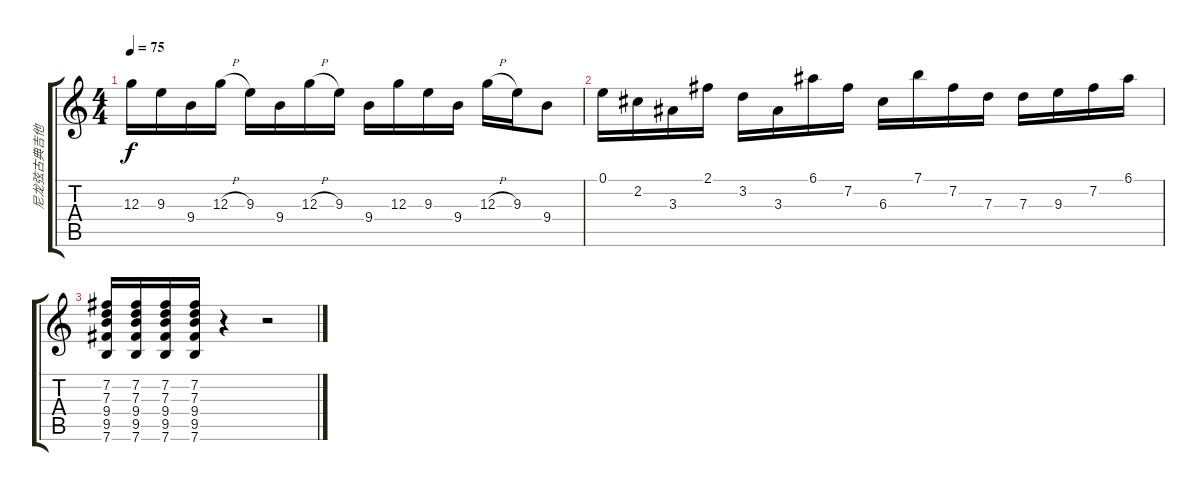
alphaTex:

\track ("尼龙弦古典吉他" "尼龙弦古典吉他") {instrument acousticguitarnylon}
\staff {score tabs}
\tuning (E4 B3 G3 D3 A2 E2) {hide}
\ts (4 4)
\tempo 75
\clef g2
\ks c
12.3.16{dy f} 9.3.16 9.4.16 12.3{h}.16 9.3.16 9.4.16 12.3{h}.16 9.3.16 9.4.16 12.3.16 9.3.16 9.4.16 12.3{h}.16 9.3.16 9.4.8 |
0.1.16 2.2.16 3.3.16 2.1.16 3.2.16 3.3.16 6.1.16 7.2.16 6.3.16 7.1.16 7.2.16 7.3.16 7.3.16 9.3.16 7.2.16 6.1.16 |
(7.2 7.3 9.4 9.5 7.6).16 (7.2 7.3 9.4 9.5 7.6).16 (7.2 7.3 9.4 9.5 7.6).16 (7.2 7.3 9.4 9.5 7.6).16 r.4 r.2
